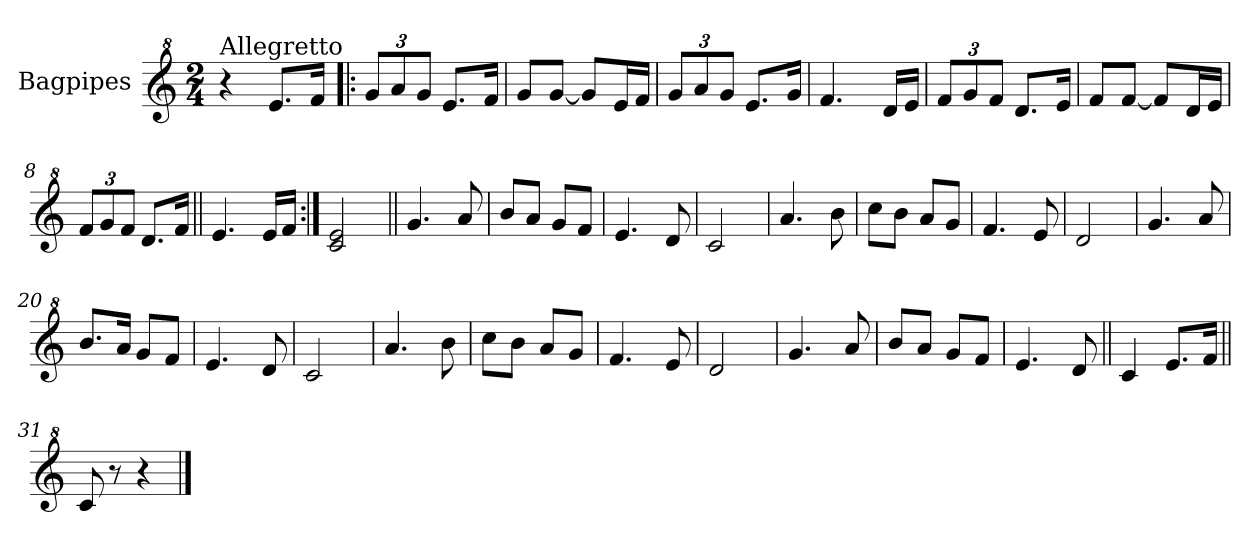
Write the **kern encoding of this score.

**kern
*part1
*staff1
*I"Bagpipes
*I'Bag
*clefG^2
*k[]
*C:
*M2/4
=1
!LO:TX:a:t=Allegretto
4r
8.ee/L
16ff/Jk
=2!|:
*Xbrackettup
12gg/L
12aa/
12gg/J
8.ee/L
16ff/Jk
=3
8gg/L
[8gg/J
8gg/L]
16ee/L
16ff/JJ
=4
12gg/L
12aa/
12gg/J
8.ee/L
16gg/Jk
=5
4.ff/
16dd/LL
16ee/JJ
=6
12ff/L
12gg/
12ff/J
8.dd/L
16ee/Jk
=7
8ff/L
[8ff/J
8ff/L]
16dd/L
16ee/JJ
!!LO:LB:g=z
=8
12ff/L
12gg/
12ff/J
8.dd/L
16ff/Jk
=9||
4.ee/
16ee/LL
16ff/JJ
=10:|!
2cc/ 2ee/
=11||
4.gg/
8aa/
=12
8bb/L
8aa/J
8gg/L
8ff/J
=13
4.ee/
8dd/
=14
2cc/
=15
4.aa/
8bb\
=16
8ccc\L
8bb\J
8aa/L
8gg/J
=17
4.ff/
8ee/
=18
2dd/
!!LO:LB:g=z
=19
4.gg/
8aa/
=20
8.bb/L
16aa/Jk
8gg/L
8ff/J
=21
4.ee/
8dd/
=22
2cc/
=23
4.aa/
8bb\
=24
8ccc\L
8bb\J
8aa/L
8gg/J
=25
4.ff/
8ee/
=26
2dd/
=27
4.gg/
8aa/
=28
8bb/L
8aa/J
8gg/L
8ff/J
=29
4.ee/
8dd/
!!LO:LB:g=z
=30||
4cc/
8.ee/L
16ff/Jk
=31||
8cc/
8r
4r
==
*-
